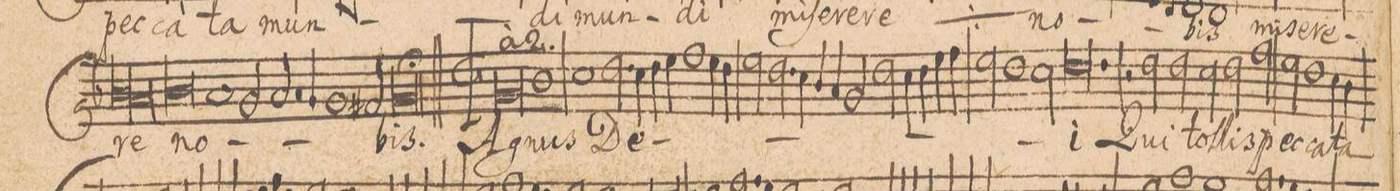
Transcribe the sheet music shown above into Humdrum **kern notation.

**kern	**text
*I"CANTVS.	*
*clefG2	*
*k[b-]	*
*met(C|)	*
*M2/1	*
1b-	-re
1a	.
*Xlig	*
=35-	=35-
0b-	no-
=36-	=36-
1a	.
2g/	.
2.a/	.
=37-	=37-
4g/	.
1g	.
2f#X/	.
=38-	=38-
0gl;	-bis.
=39||	=39||
*M2/1	*
*met(C|)	*
0g	A-
=40-	=40-
1b-	.
1cc	-gnus
=41-	=41-
2.dd\	De-
4cc\	.
4dd\	.
4ee\	.
1ff\	.
=42-	=42-
4ee\	.
4dd\	.
2ee\	.
2.dd\	.
=43-	=43-
4cc\	.
4b-/	.
4a/	.
2g/	.
2dd\	.
=44-	=44-
4cc\	.
4dd\	.
4ee\	.
4ff\	.
2ee\	.
1dd\	.
=45-	=45-
2cc\	.
0.dd	-i
=46-	=46-
=47-	=47-
2r	.
2dd\	Qui
2dd\	tol-
2cc\	.
=48-	=48-
2dd\	-lis
2ff\	pec-
2ee\	.
1dd\	-ca-
=49-	=49-
4cc\	.
4b-\	.
*-	*-
